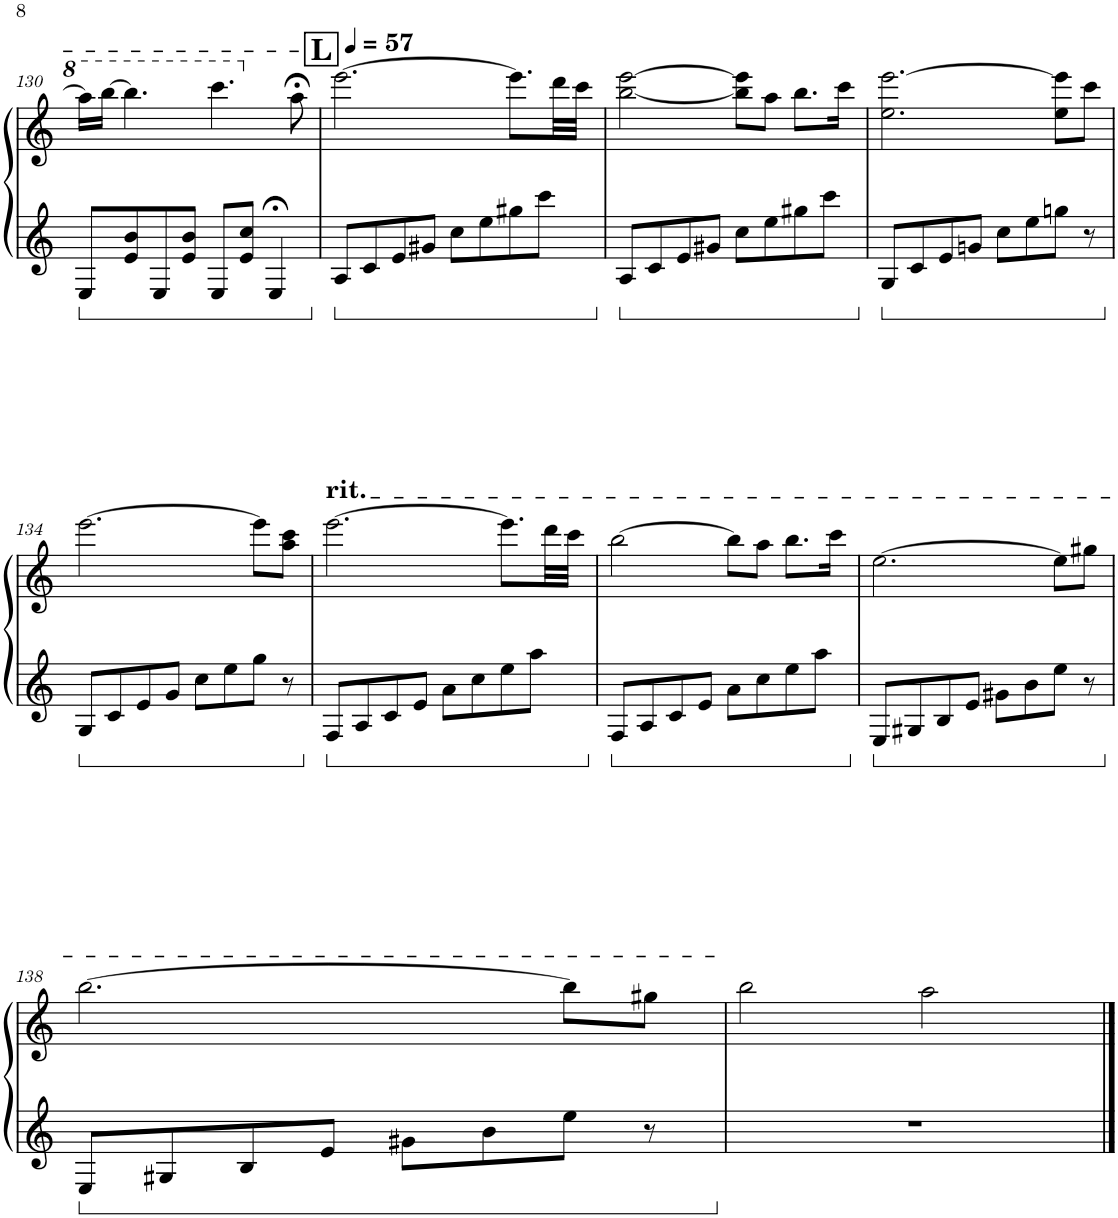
**kern	**kern
*part1	*part1
*staff2	*staff1
*I"Piano	*
*I'Pno.	*
!!LO:PB:g=z
*clefG2	*clefG2
*k[]	*k[]
*M4/4	*M4/4
=130	=130
8E/L	16aaa\LL]
.	[16bbb\JJ
8e/ 8b/	4.bbb\]
8E/	.
8e/ 8b/J	.
8E/L	4.cccc\
8e/ 8cc/J	.
4E;</	.
.	8aa;<\
=131	=131
!!LO:REH:place=s1:a:B:cj:fs=14:t=L
*	*MM57
8A/L	[2.eee\
8c/	.
8e/	.
8g#X/J	.
8cc\L	.
8ee\	.
8gg#X\	8.eee\L]
8ccc\J	.
.	32ddd\LL
.	32ccc\JJJ
=132	=132
8A/L	[2bb\ [2eee\
8c/	.
8e/	.
8g#X/J	.
8cc\L	8bb\] 8eee\]L
8ee\	8aa\J
8gg#X\	8.bb\L
8ccc\J	.
.	16ccc\Jk
=133	=133
8G/L	2.ee\ [2.eee\
8c/	.
8e/	.
8gn/J	.
8cc\L	.
8ee\	.
8ggn\J	8ee\ 8eee\]L
8r	8ccc\J
!!LO:LB:g=z
=134	=134
8G/L	[2.eee\
8c/	.
8e/	.
8g/J	.
8cc\L	.
8ee\	.
8gg\J	8eee\L]
8r	8aa\ 8ccc\J
=135	=135
!	!LO:TX:a:t=rit.
8F/L	[2.eee\
8A/	.
8c/	.
8e/J	.
8a\L	.
8cc\	.
8ee\	8.eee\L]
8aa\J	.
.	32ddd\LL
.	32ccc\JJJ
=136	=136
8F/L	[2bb\
8A/	.
8c/	.
8e/J	.
8a\L	8bb\L]
8cc\	8aa\J
8ee\	8.bb\L
8aa\J	.
.	16ccc\Jk
=137	=137
8E/L	[2.ee\
8G#X/	.
8B/	.
8e/J	.
8g#X\L	.
8b\	.
8ee\J	8ee\L]
8r	8gg#X\J
!!LO:LB:g=z
=138	=138
8E/L	[2.bb\
8G#X/	.
8B/	.
8e/J	.
8g#X\L	.
8b\	.
8ee\J	8bb\L]
8r	8gg#X\J
=139	=139
1r	2bb\
.	2aa\
==	==
*-	*-
